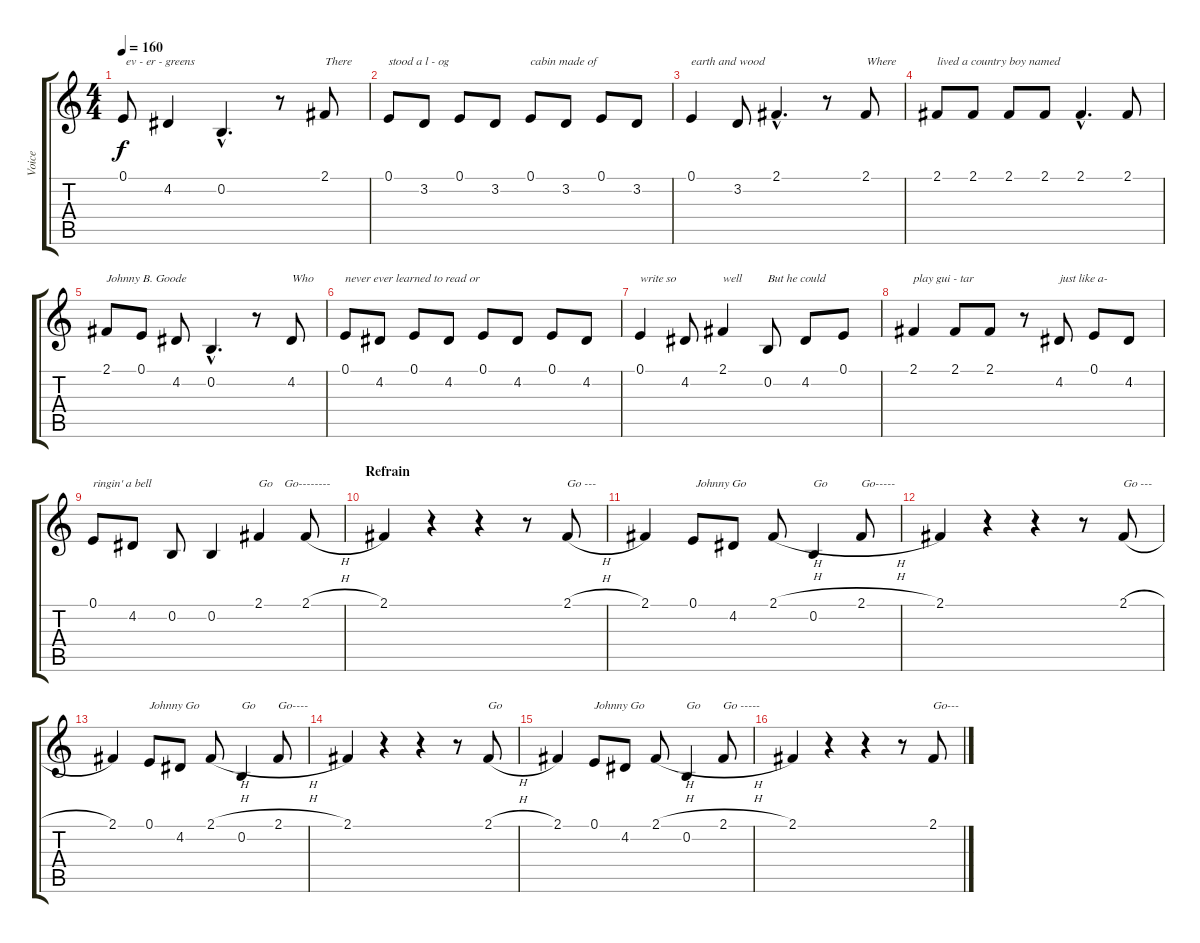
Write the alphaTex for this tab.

\track ("Voice" "Voice") {instrument baritonesax}
\staff {score tabs}
\tuning (E4 B3 G3 D3 A2 E2) {hide}
\ts (4 4)
\tempo 160
\clef g2
\ks c
0.1.8{txt " ev - er - greens" dy f} 4.2.4 0.2{hac}.4{d} r.8 2.1.8{txt "There"} |
0.1.8{txt "stood a l - og "} 3.2.8 0.1.8 3.2.8 0.1.8{txt "cabin made of"} 3.2.8 0.1.8 3.2.8 |
0.1.4{txt "earth and wood"} 3.2.8 2.1{hac}.4{d} r.8 2.1.8{txt "Where"} |
2.1.8{txt "lived a country boy named "} 2.1.8 2.1.8 2.1.8 2.1{hac}.4{d} 2.1.8 |
2.1.8{txt "Johnny B. Goode"} 0.1.8 4.2.8 0.2{hac}.4{d} r.8 4.2.8{txt "Who"} |
0.1.8{txt "never ever learned to read or"} 4.2.8 0.1.8 4.2.8 0.1.8 4.2.8 0.1.8 4.2.8 |
0.1.4{txt "write so"} 4.2.8 2.1.4{txt "well "} 0.2.8{txt "But he could"} 4.2.8 0.1.8 |
2.1.4{txt "play gui - tar"} 2.1.8 2.1.8 r.8 4.2.8{txt "just like a-"} 0.1.8 4.2.8 |
0.1.8{txt "ringin' a bell"} 4.2.8 0.2.8 0.2.4 2.1.4{txt "Go    Go--------"} 2.1{h}.8 |
\section ("" "Refrain")
2.1.4 r.4 r.4 r.8 2.1{h}.8{txt "Go ---"} |
2.1.4 0.1.8{txt " Johnny Go"} 4.2.8 2.1{h}.8 0.2.4{txt "Go"} 2.1{h}.8{txt "Go-----"} |
2.1.4 r.4 r.4 r.8 2.1{h}.8{txt "Go ---"} |
2.1.4 0.1.8{txt "Johnny Go"} 4.2.8 2.1{h}.8 0.2.4{txt "Go"} 2.1{h}.8{txt "Go----"} |
2.1.4 r.4 r.4 r.8 2.1{h}.8{txt "Go"} |
2.1.4 0.1.8{txt "Johnny Go"} 4.2.8 2.1{h}.8 0.2.4{txt "Go"} 2.1{h}.8{txt "Go -----"} |
2.1.4 r.4 r.4 r.8 2.1{h}.8{txt "Go---"}
